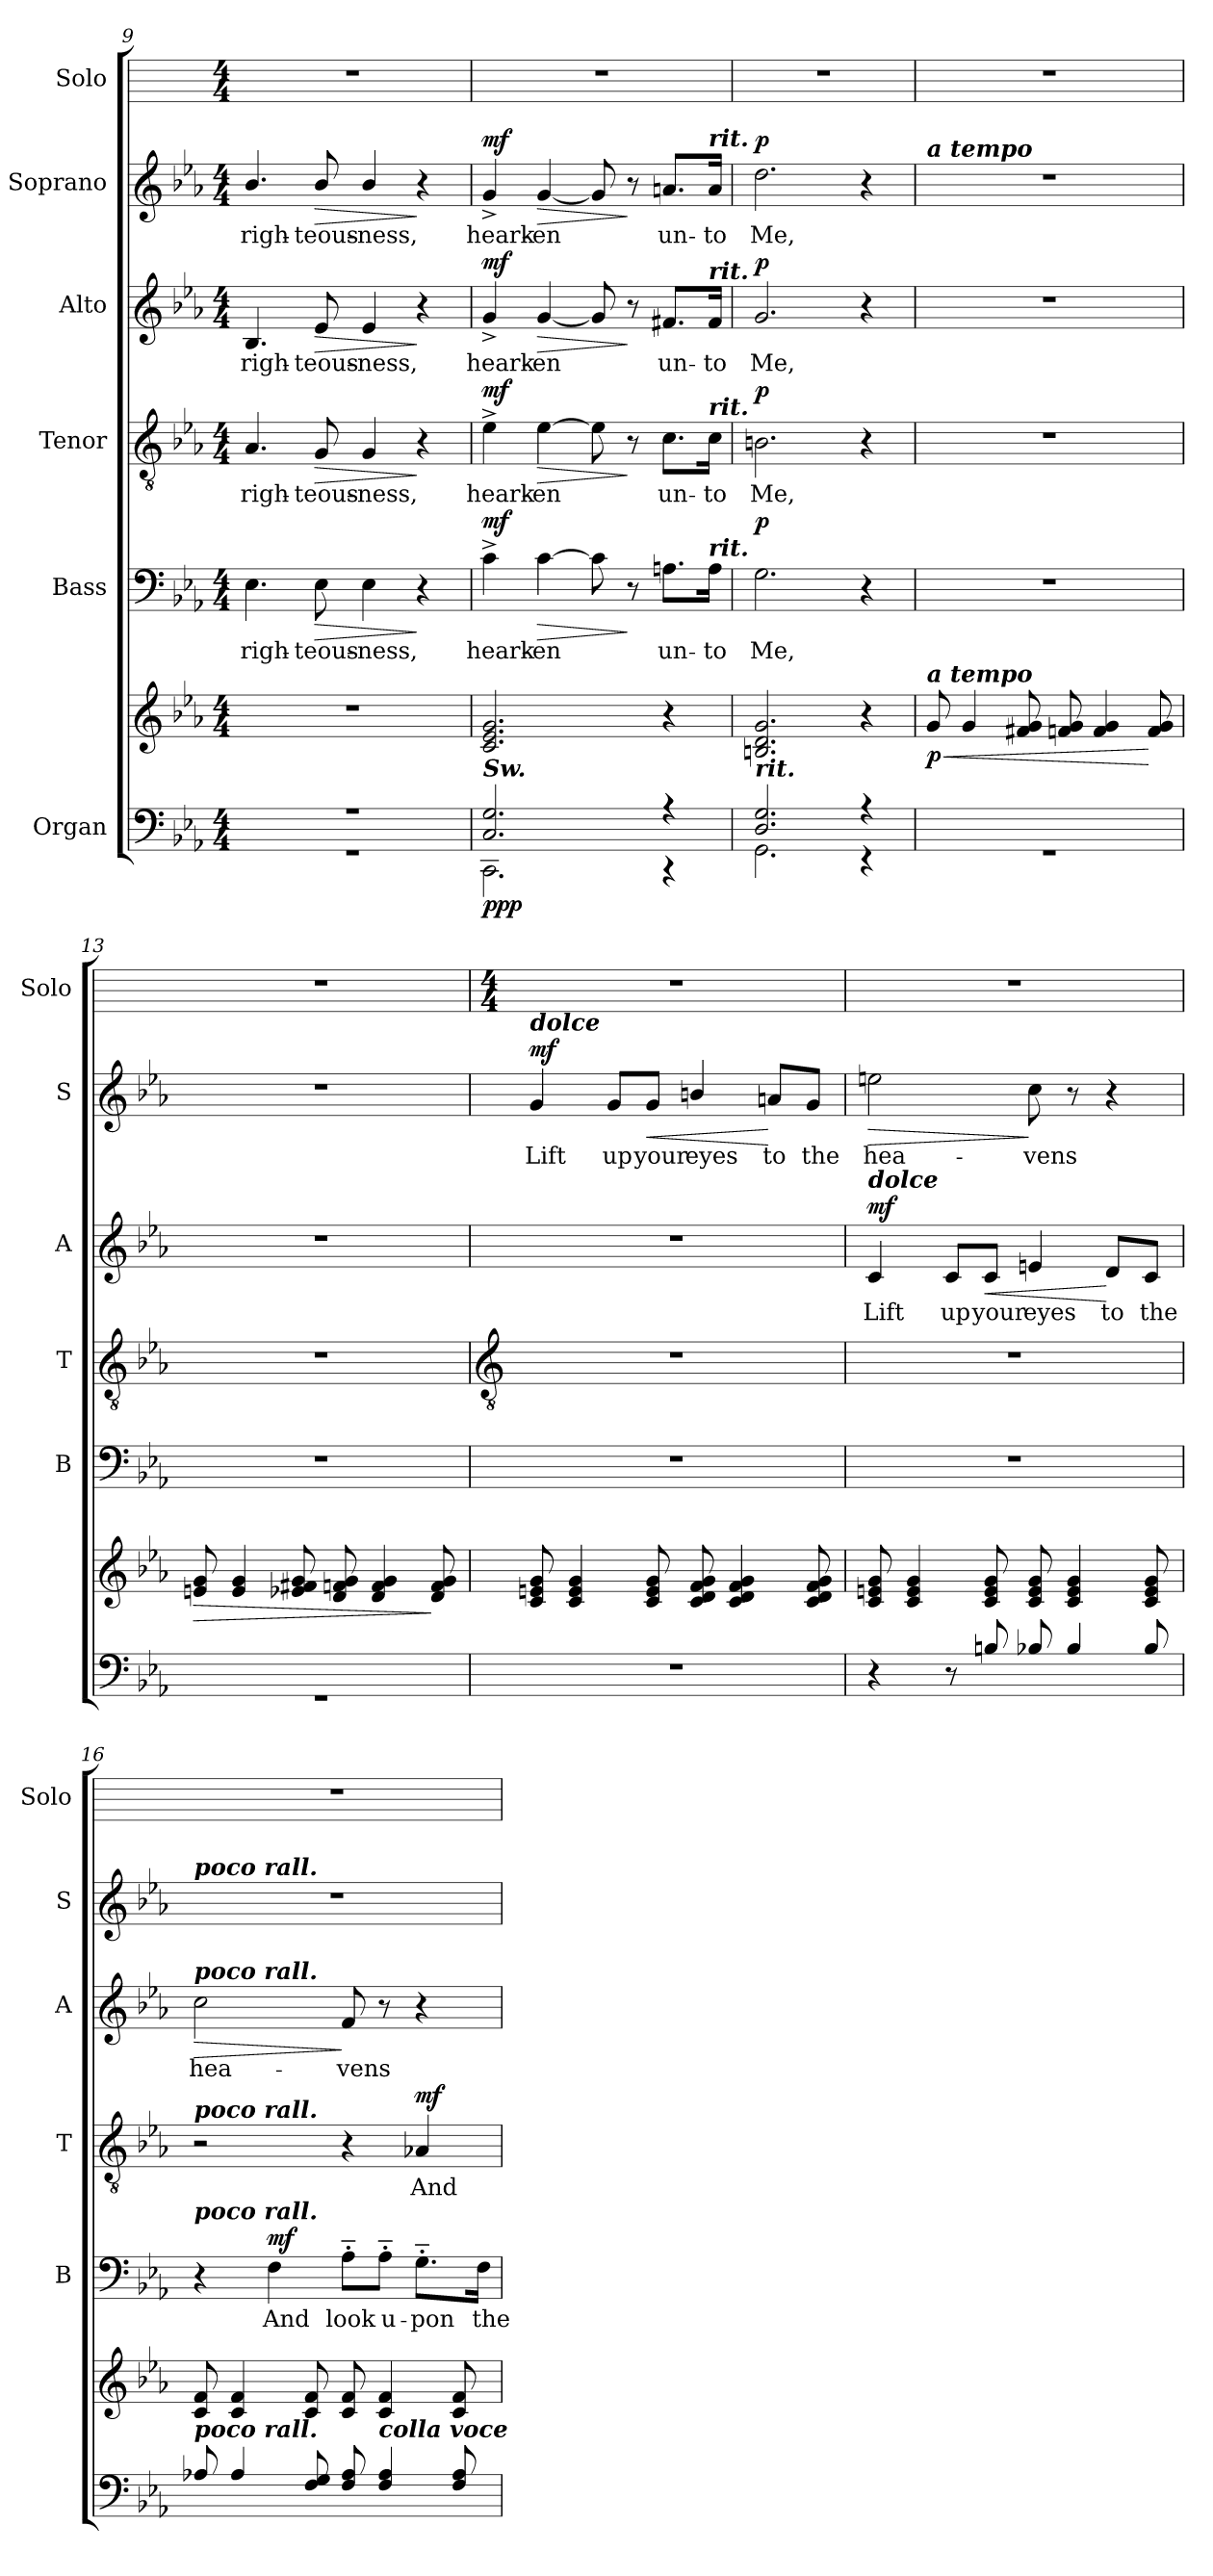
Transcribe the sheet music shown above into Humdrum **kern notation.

**kern	**kern	**dynam	**kern	**text	**dynam	**kern	**text	**dynam	**kern	**text	**dynam	**kern	**text	**dynam	**kern
*part6	*part6	*part6	*part5	*part5	*part5	*part4	*part4	*part4	*part3	*part3	*part3	*part2	*part2	*part2	*part1
*staff7	*staff6	*staff6/7	*staff5	*staff5	*staff5	*staff4	*staff4	*staff4	*staff3	*staff3	*staff3	*staff2	*staff2	*staff2	*staff1
*I"Organ	*	*	*I"Bass	*	*	*I"Tenor	*	*	*I"Alto	*	*	*I"Soprano	*	*	*I"Solo
*	*	*	*I'B	*	*	*I'T	*	*	*I'A	*	*	*I'S	*	*	*I'Solo
!!LO:LB:g=z
*clefF4	*clefG2	*	*clefF4	*	*	*clefGv2	*	*	*clefG2	*	*	*clefG2	*	*	*
*k[b-e-a-]	*k[b-e-a-]	*	*k[b-e-a-]	*	*	*k[b-e-a-]	*	*	*k[b-e-a-]	*	*	*k[b-e-a-]	*	*	*
*E-:	*E-:	*	*E-:	*	*	*E-:	*	*	*E-:	*	*	*E-:	*	*	*
*M4/4	*M4/4	*	*M4/4	*	*	*M4/4	*	*	*M4/4	*	*	*M4/4	*	*	*M4/4
=9	=9	=9	=9	=9	=9	=9	=9	=9	=9	=9	=9	=9	=9	=9	=9
*^	*	*	*	*	*	*	*	*	*	*	*	*	*	*	*
!	!	!	!	!	!LO:LY:b	!	!	!LO:LY:b	!	!	!LO:LY:b	!	!	!LO:LY:b	!	!
1r	1r	1r	.	4.E-\	righ-	.	4.A-/	righ-	.	4.B-/	righ-	.	4.b-/	righ-	.	1r
!	!	!	!	!	!LO:LY:b	!LO:HP:b	!	!LO:LY:b	!LO:HP:b	!	!LO:LY:b	!LO:HP:b	!	!LO:LY:b	!LO:HP:b	!
.	.	.	.	8E-\	-teous-	>	8G/	-teous-	>	8e-/	-teous-	>	8b-/	-teous-	>	.
!	!	!	!	!	!LO:LY:b	!	!	!LO:LY:b	!	!	!LO:LY:b	!	!	!LO:LY:b	!	!
.	.	.	.	4E-\	-ness,	.	4G/	-ness,	.	4e-/	-ness,	.	4b-/	-ness,	.	.
.	.	.	.	4r	.	]	4r	.	]	4r	.	]	4r	.	]	.
=10	=10	=10	=10	=10	=10	=10	=10	=10	=10	=10	=10	=10	=10	=10	=10	=10
!LO:TX:a:Bi:t=Sw.	!	!	!	!	!	!	!	!	!	!	!	!	!	!	!	!
!	!	!	!LO:DY:b=2	!	!LO:LY:b	!	!	!LO:LY:b	!	!	!LO:LY:b	!	!	!LO:LY:b	!	!
!	!	!	!LO:DY:n=1:b=2	!	!	!	!	!	!	!	!	!	!	!	!	!
!	!	!	!LO:DY:n=2:b	!	!	!LO:DY:b	!	!	!LO:DY:b	!	!	!LO:DY:b	!	!	!LO:DY:b	!
2.C/ 2.G/	2.CC\	2.c 2.e- 2.g	p p p	4c^	heark-	mf	4e-^	heark-	mf	4g^	heark-	mf	4g^	heark-	mf	1r
!	!	!	!	!	!LO:LY:b	!LO:HP:b	!	!LO:LY:b	!LO:HP:b	!	!LO:LY:b	!LO:HP:b	!	!LO:LY:b	!LO:HP:b	!
.	.	.	.	[4c	-en	>	[4e-	-en	>	[4g	-en	>	[4g	-en	>	.
.	.	.	.	8c]	.	.	8e-]	.	.	8g]	.	.	8g]	.	.	.
.	.	.	.	8r	.	]	8r	.	]	8r	.	]	8r	.	]	.
!	!	!	!	!	!LO:LY:b	!	!	!LO:LY:b	!	!	!LO:LY:b	!	!	!LO:LY:b	!	!
4r	4r	4r	.	8.An\L	un-	.	8.c\L	un-	.	8.f#X/L	un-	.	8.an/L	un-	.	.
!	!	!	!	!	!	!	!	!	!	!	!	!	!LO:TX:a:Bi:t=rit.	!	!	!
!	!	!	!	!	!	!	!	!	!	!LO:TX:a:Bi:t=rit.	!	!	!	!	!	!
!	!	!	!	!	!	!	!LO:TX:a:Bi:t=rit.	!	!	!	!	!	!	!	!	!
!	!	!	!	!LO:TX:a:Bi:t=rit.	!	!	!	!	!	!	!	!	!	!	!	!
!	!	!	!	!	!LO:LY:b	!	!	!LO:LY:b	!	!	!LO:LY:b	!	!	!LO:LY:b	!	!
.	.	.	.	16A\Jk	-to	.	16c\Jk	-to	.	16f#/Jk	-to	.	16a/Jk	-to	.	.
=11	=11	=11	=11	=11	=11	=11	=11	=11	=11	=11	=11	=11	=11	=11	=11	=11
!LO:TX:a:Bi:t=rit.	!	!	!	!	!	!	!	!	!	!	!	!	!	!	!	!
!	!	!	!	!	!LO:LY:b	!LO:DY:b	!	!LO:LY:b	!LO:DY:b	!	!LO:LY:b	!LO:DY:b	!	!LO:LY:b	!LO:DY:b	!
2.D/ 2.G/	2.GG\	2.Bn 2.d 2.g	.	2.G	Me,	p	2.Bn	Me,	p	2.g	Me,	p	2.dd	Me,	p	1r
4r	4r	4r	.	4r	.	.	4r	.	.	4r	.	.	4r	.	.	.
=12	=12	=12	=12	=12	=12	=12	=12	=12	=12	=12	=12	=12	=12	=12	=12	=12
!	!	!	!	!	!	!	!	!	!	!	!	!	!LO:TX:a:Bi:t=a tempo	!	!	!
!	!	!LO:TX:a:Bi:t=a tempo	!	!	!	!	!	!	!	!	!	!	!	!	!	!
!	!	!	!LO:HP:b	!	!	!	!	!	!	!	!	!	!	!	!	!
!	!	!	!LO:DY:n=1:b	!	!	!	!	!	!	!	!	!	!	!	!	!
1ryy	1r	8g	< p	1r	.	.	1r	.	.	1r	.	.	1r	.	.	1r
.	.	4g	.	.	.	.	.	.	.	.	.	.	.	.	.	.
.	.	8f#X 8g	.	.	.	.	.	.	.	.	.	.	.	.	.	.
.	.	8fn 8g	.	.	.	.	.	.	.	.	.	.	.	.	.	.
.	.	4f 4g	.	.	.	.	.	.	.	.	.	.	.	.	.	.
.	.	8f 8g	[	.	.	.	.	.	.	.	.	.	.	.	.	.
=13	=13	=13	=13	=13	=13	=13	=13	=13	=13	=13	=13	=13	=13	=13	=13	=13
!	!	!	!LO:HP:b	!	!	!	!	!	!	!	!	!	!	!	!	!
1ryy	1r	8en 8g	>	1r	.	.	1r	.	.	1r	.	.	1r	.	.	1r
.	.	4e 4g	.	.	.	.	.	.	.	.	.	.	.	.	.	.
.	.	8e-X 8f#X 8g	.	.	.	.	.	.	.	.	.	.	.	.	.	.
.	.	8d 8fn 8g	.	.	.	.	.	.	.	.	.	.	.	.	.	.
.	.	4d 4f 4g	.	.	.	.	.	.	.	.	.	.	.	.	.	.
.	.	8d 8f 8g	]	.	.	.	.	.	.	.	.	.	.	.	.	.
*v	*v	*	*	*	*	*	*	*	*	*	*	*	*	*	*	*
!!LO:LB:g=z
=14	=14	=14	=14	=14	=14	=14	=14	=14	=14	=14	=14	=14	=14	=14	=14
*	*	*	*	*	*	*clefGv2	*	*	*	*	*	*	*	*	*
*	*	*	*	*	*	*	*	*	*	*	*	*	*	*	*M4/4
!	!	!	!	!	!	!	!	!	!	!	!	!LO:TX:a:Bi:t=dolce	!	!	!
!	!	!	!	!	!	!	!	!	!	!	!	!	!LO:LY:b	!LO:DY:b	!
1r	8c 8en 8g	.	1r	.	.	1r	.	.	1r	.	.	4g	Lift	mf	1r
.	4c 4e 4g	.	.	.	.	.	.	.	.	.	.	.	.	.	.
!	!	!	!	!	!	!	!	!	!	!	!	!	!LO:LY:b	!	!
.	.	.	.	.	.	.	.	.	.	.	.	8g/L	up	.	.
!	!	!	!	!	!	!	!	!	!	!	!	!	!LO:LY:b	!LO:HP:b	!
.	8c 8e 8g	.	.	.	.	.	.	.	.	.	.	8g/J	your	<	.
!	!	!	!	!	!	!	!	!	!	!	!	!	!LO:LY:b	!	!
.	8c 8d 8f 8g	.	.	.	.	.	.	.	.	.	.	4bn/	eyes	.	.
.	4c 4d 4f 4g	.	.	.	.	.	.	.	.	.	.	.	.	.	.
!	!	!	!	!	!	!	!	!	!	!	!	!	!LO:LY:b	!	!
.	.	.	.	.	.	.	.	.	.	.	.	8an/L	to	[	.
!	!	!	!	!	!	!	!	!	!	!	!	!	!LO:LY:b	!	!
.	8c 8d 8f 8g	.	.	.	.	.	.	.	.	.	.	8g/J	the	.	.
=15	=15	=15	=15	=15	=15	=15	=15	=15	=15	=15	=15	=15	=15	=15	=15
!	!	!	!	!	!	!	!	!	!LO:TX:a:Bi:t=dolce	!	!	!	!	!	!
!	!	!	!	!	!	!	!	!	!	!LO:LY:b	!LO:DY:b	!	!LO:LY:b	!LO:HP:b	!
4r	8c 8en 8g	.	1r	.	.	1r	.	.	4c	Lift	mf	2een	hea-	>	1r
.	4c 4e 4g	.	.	.	.	.	.	.	.	.	.	.	.	.	.
!	!	!	!	!	!	!	!	!	!	!LO:LY:b	!	!	!	!	!
8r	.	.	.	.	.	.	.	.	8c/L	up	.	.	.	.	.
!	!	!	!	!	!	!	!	!	!	!LO:LY:b	!LO:HP:b	!	!	!	!
8Bn/	8c 8e 8g	.	.	.	.	.	.	.	8c/J	your	<	.	.	.	.
!	!	!	!	!	!	!	!	!	!	!LO:LY:b	!	!	!LO:LY:b	!	!
8B-X/	8c 8e 8g	.	.	.	.	.	.	.	4en/	eyes	.	8cc	-vens	]	.
4B-/	4c 4e 4g	.	.	.	.	.	.	.	.	.	.	8r	.	.	.
!	!	!	!	!	!	!	!	!	!	!LO:LY:b	!	!	!	!	!
.	.	.	.	.	.	.	.	.	8d/L	to	[	4r	.	.	.
!	!	!	!	!	!	!	!	!	!	!LO:LY:b	!	!	!	!	!
8B-/	8c 8e 8g	.	.	.	.	.	.	.	8c/J	the	.	.	.	.	.
=16	=16	=16	=16	=16	=16	=16	=16	=16	=16	=16	=16	=16	=16	=16	=16
!	!	!	!	!	!	!	!	!	!	!	!	!LO:TX:a:Bi:t=poco rall.	!	!	!
!	!	!	!	!	!	!	!	!	!LO:TX:a:Bi:t=poco rall.	!	!	!	!	!	!
!	!	!	!	!	!	!LO:TX:a:Bi:t=poco rall.	!	!	!	!	!	!	!	!	!
!	!	!	!LO:TX:a:Bi:t=poco rall.	!	!	!	!	!	!	!	!	!	!	!	!
!LO:TX:a:Bi:t=poco rall.	!	!	!	!	!	!	!	!	!	!	!	!	!	!	!
!	!	!	!	!	!	!	!	!	!	!LO:LY:b	!LO:HP:b	!	!	!	!
8A-X/	8c 8f	.	4r	.	.	2r	.	.	2cc	hea-	>	1r	.	.	1r
4A-/	4c 4f	.	.	.	.	.	.	.	.	.	.	.	.	.	.
!	!	!	!	!LO:LY:b	!LO:DY:b	!	!	!	!	!	!	!	!	!	!
.	.	.	4F	And	mf	.	.	.	.	.	.	.	.	.	.
8F/ 8G/	8c 8f	.	.	.	.	.	.	.	.	.	.	.	.	.	.
!	!	!	!	!LO:LY:b	!	!	!	!	!	!LO:LY:b	!	!	!	!	!
8F/ 8A-/	8c 8f	.	8A-'~\L	look	.	4r	.	.	8f	-vens	]	.	.	.	.
!LO:TX:a:Bi:t=colla voce	!	!	!	!	!	!	!	!	!	!	!	!	!	!	!
!	!	!	!	!LO:LY:b	!	!	!	!	!	!	!	!	!	!	!
4F/ 4A-/	4c 4f	.	8A-'~\J	u-	.	.	.	.	8r	.	.	.	.	.	.
!	!	!	!	!LO:LY:b	!	!	!LO:LY:b	!LO:DY:b	!	!	!	!	!	!	!
.	.	.	8.G'~\L	-pon	.	4A-X	And	mf	4r	.	.	.	.	.	.
8F/ 8A-/	8c 8f	.	.	.	.	.	.	.	.	.	.	.	.	.	.
!	!	!	!	!LO:LY:b	!	!	!	!	!	!	!	!	!	!	!
.	.	.	16F\Jk	the	.	.	.	.	.	.	.	.	.	.	.
=	=	=	=	=	=	=	=	=	=	=	=	=	=	=	=
*-	*-	*-	*-	*-	*-	*-	*-	*-	*-	*-	*-	*-	*-	*-	*-
